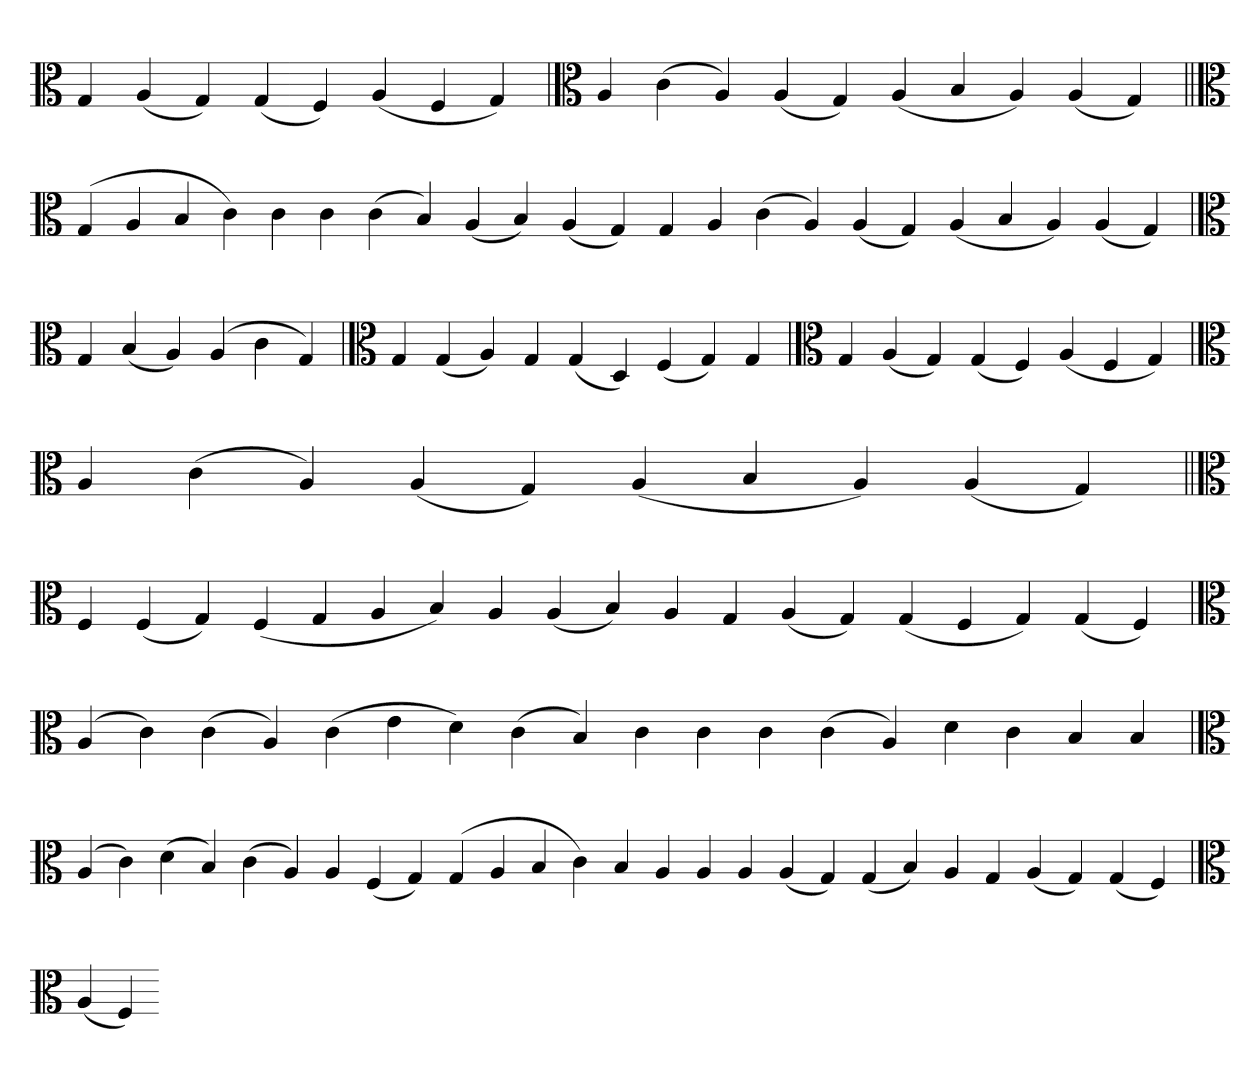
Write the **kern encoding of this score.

**kern
*part1
*staff1
*clefC3
=
4G
(4A
4G)
(4G
4F)
(4A
4F
4G)
=`
*clefC3
4A
(4c
4A)
(4A
4G)
(4A
4B
4A)
(4A
4G)
=||
*clefC3
(4G
4A
4B
4c)
4c
4c
(4c
4B)
(4A
4B)
(4A
4G)
4G
4A
(4c
4A)
(4A
4G)
(4A
4B
4A)
(4A
4G)
=
*clefC3
4G
(4B
4A)
(4A
4c
4G)
=`
*clefC3
4G
(4G
4A)
4G
(4G
4D)
(4F
4G)
4G
='
*clefC3
4G
(4A
4G)
(4G
4F)
(4A
4F
4G)
=`
*clefC3
4A
(4c
4A)
(4A
4G)
(4A
4B
4A)
(4A
4G)
=||
*clefC3
4F
(4F
4G)
(4F
4G
4A
4B)
4A
(4A
4B)
4A
4G
(4A
4G)
(4G
4F
4G)
(4G
4F)
='
*clefC3
(4A
4c)
(4c
4A)
(4c
4e
4d)
(4c
4B)
4c
4c
4c
(4c
4A)
4d
4c
4B
4B
='
*clefC3
(4A
4c)
(4d
4B)
(4c
4A)
4A
(4F
4G)
(4G
4A
4B
4c)
4B
4A
4A
4A
(4A
4G)
(4G
4B)
4A
4G
(4A
4G)
(4G
4F)
=
*clefC3
(4A
4F)
=-
*-
